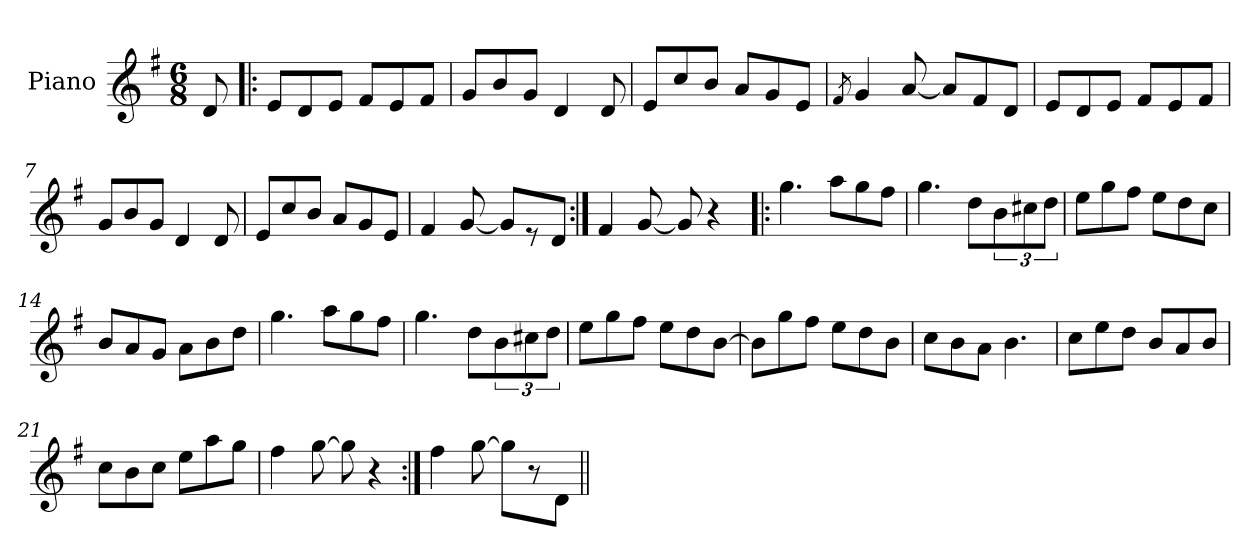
**kern
*part1
*staff1
*I"Piano
*I'Pno
*clefG2
*k[f#]
*G:
*M6/8
=1
8d/
=2!|:
8e/L
8d/
8e/J
8f#/L
8e/
8f#/J
=3
8g/L
8b/
8g/J
4d/
8d/
=4
8e/L
8cc/
8b/J
8a/L
8g/
8e/J
=5
8qf#/
4g/
[8a/
8a/L]
8f#/
8d/J
=6
8e/L
8d/
8e/J
8f#/L
8e/
8f#/J
!!LO:LB:g=z
=7
8g/L
8b/
8g/J
4d/
8d/
=8
8e/L
8cc/
8b/J
8a/L
8g/
8e/J
=9
4f#/
[8g/
8g/L]
8r
8d/J
=10:|!
4f#/
[8g/
8g/]
4r
=11!|:
4.gg\
8aa\L
8gg\
8ff#\J
=12
4.gg\
8dd\L
12b\
12cc#X\
12dd\J
!!LO:LB:g=z
=13
8ee\L
8gg\
8ff#\J
8ee\L
8dd\
8cc\J
=14
8b/L
8a/
8g/J
8a\L
8b\
8dd\J
=15
4.gg\
8aa\L
8gg\
8ff#\J
=16
4.gg\
8dd\L
12b\
12cc#X\
12dd\J
=17
8ee\L
8gg\
8ff#\J
8ee\L
8dd\
[8b\J
=18
8b\L]
8gg\
8ff#\J
8ee\L
8dd\
8b\J
!!LO:LB:g=z
=19
8cc\L
8b\
8a\J
4.b\
=20
8cc\L
8ee\
8dd\J
8b/L
8a/
8b/J
=21
8cc\L
8b\
8cc\J
8ee\L
8aa\
8gg\J
=22
4ff#\
[8gg\
8gg\]
4r
=23:|!
4ff#\
[8gg\
8gg\L]
8r
8d\J
=||
*-
